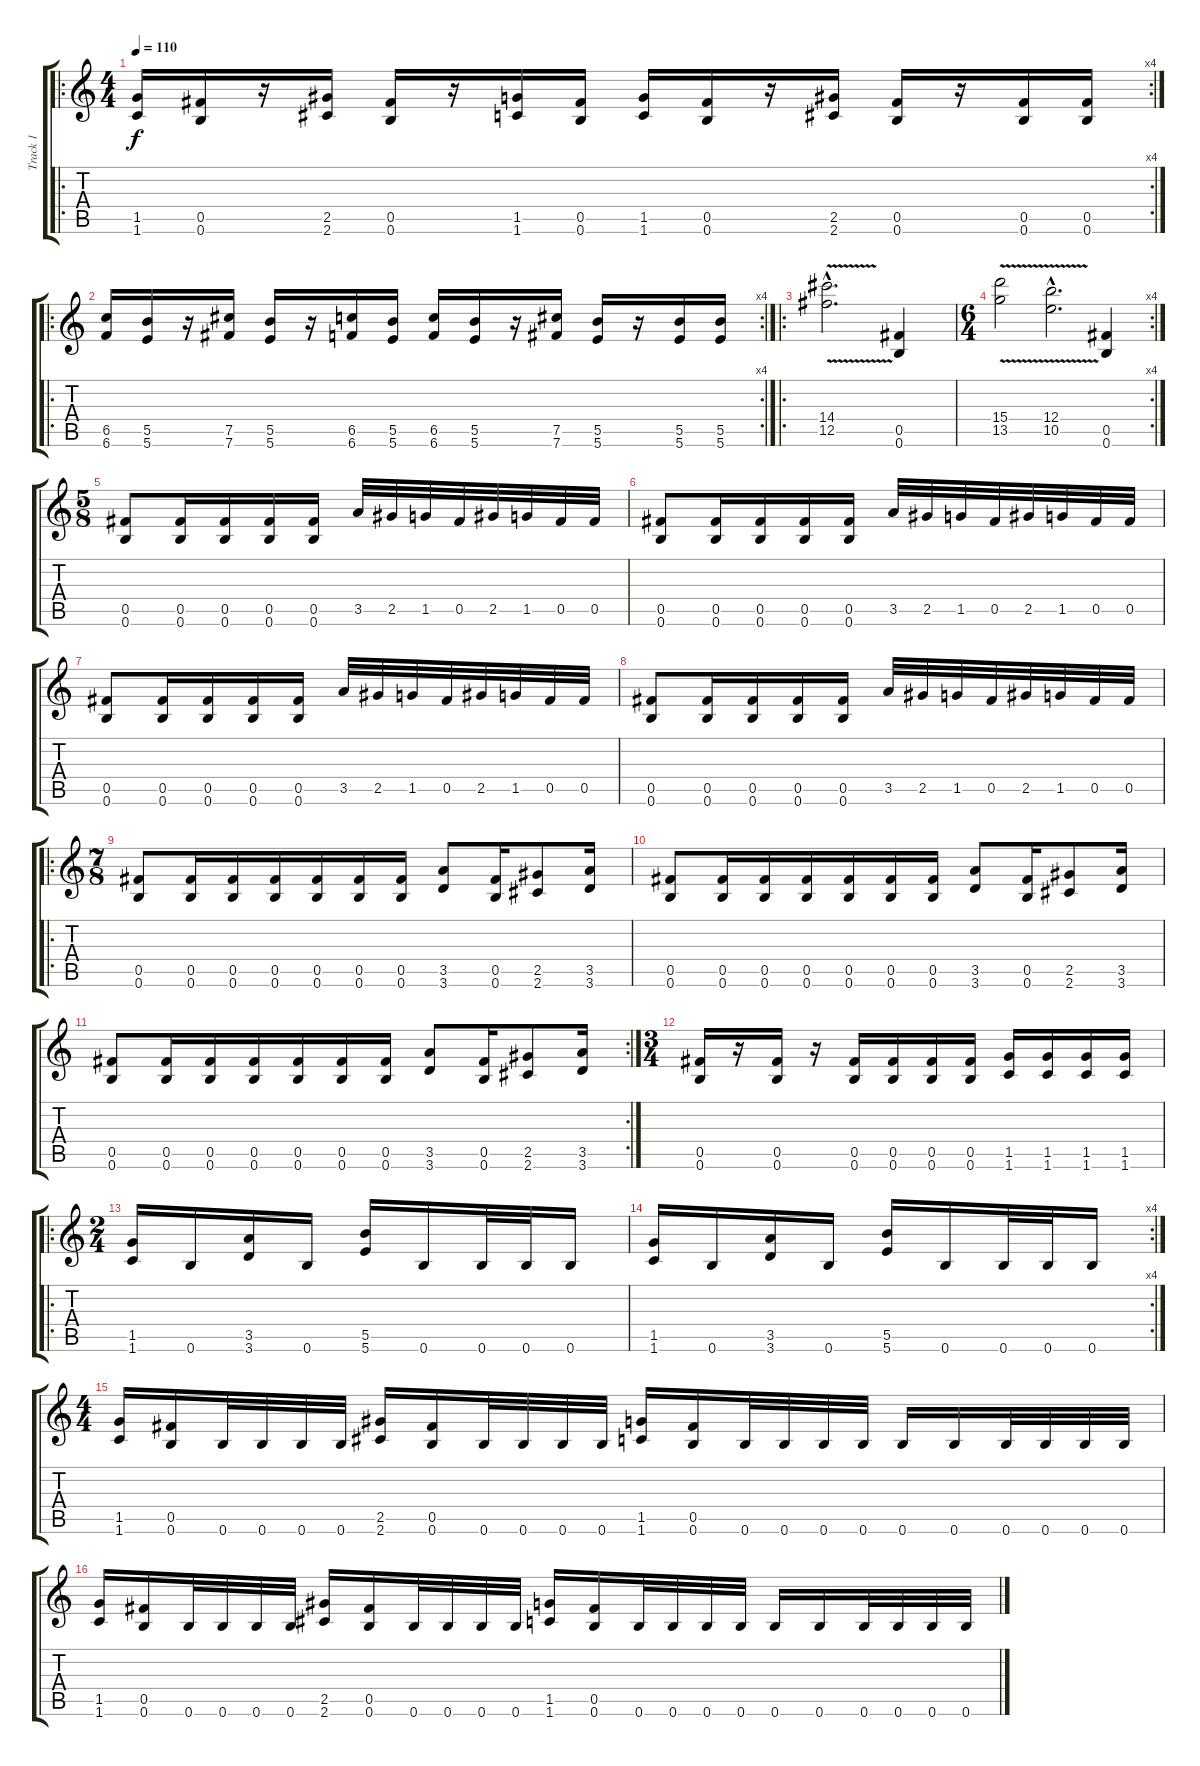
\track ("Track 1" "Track 1") {instrument sitar}
\staff {score tabs}
\tuning (Db6 Ab5 E5 B4 Gb4 B3) {hide}
\ro
\rc 4
\ts (4 4)
\tempo 110
\clef g2
\ks c
(1.5 1.6).16{dy f} (0.5 0.6).16 r.16 (2.5 2.6).16 (0.5 0.6).16 r.16 (1.5 1.6).16 (0.5 0.6).16 (1.5 1.6).16 (0.5 0.6).16 r.16 (2.5 2.6).16 (0.5 0.6).16 r.16 (0.5 0.6).16 (0.5 0.6).16 |
\ro
\rc 4
(6.5 6.6).16 (5.5 5.6).16 r.16 (7.5 7.6).16 (5.5 5.6).16 r.16 (6.5 6.6).16 (5.5 5.6).16 (6.5 6.6).16 (5.5 5.6).16 r.16 (7.5 7.6).16 (5.5 5.6).16 r.16 (5.5 5.6).16 (5.5 5.6).16 |
\ro
(14.4{v hac} 12.5{v hac}).2{d} (0.5 0.6).4 |
\rc 4
\ts (6 4)
(15.4{v} 13.5{v}).2 (12.4{v hac} 10.5{v hac}).2{d} (0.5 0.6).4 |
\ts (5 8)
(0.5 0.6).8 (0.5 0.6).16 (0.5 0.6).16 (0.5 0.6).16 (0.5 0.6).16 3.5.32 2.5.32 1.5.32 0.5.32 2.5.32 1.5.32 0.5.32 0.5.32 |
(0.5 0.6).8 (0.5 0.6).16 (0.5 0.6).16 (0.5 0.6).16 (0.5 0.6).16 3.5.32 2.5.32 1.5.32 0.5.32 2.5.32 1.5.32 0.5.32 0.5.32 |
(0.5 0.6).8 (0.5 0.6).16 (0.5 0.6).16 (0.5 0.6).16 (0.5 0.6).16 3.5.32 2.5.32 1.5.32 0.5.32 2.5.32 1.5.32 0.5.32 0.5.32 |
(0.5 0.6).8 (0.5 0.6).16 (0.5 0.6).16 (0.5 0.6).16 (0.5 0.6).16 3.5.32 2.5.32 1.5.32 0.5.32 2.5.32 1.5.32 0.5.32 0.5.32 |
\ro
\ts (7 8)
(0.5 0.6).8 (0.5 0.6).16 (0.5 0.6).16 (0.5 0.6).16 (0.5 0.6).16 (0.5 0.6).16 (0.5 0.6).16 (3.5 3.6).8 (0.5 0.6).16 (2.5 2.6).8 (3.5 3.6).16 |
(0.5 0.6).8 (0.5 0.6).16 (0.5 0.6).16 (0.5 0.6).16 (0.5 0.6).16 (0.5 0.6).16 (0.5 0.6).16 (3.5 3.6).8 (0.5 0.6).16 (2.5 2.6).8 (3.5 3.6).16 |
\rc 2
(0.5 0.6).8 (0.5 0.6).16 (0.5 0.6).16 (0.5 0.6).16 (0.5 0.6).16 (0.5 0.6).16 (0.5 0.6).16 (3.5 3.6).8 (0.5 0.6).16 (2.5 2.6).8 (3.5 3.6).16 |
\ts (3 4)
(0.5 0.6).16 r.16 (0.5 0.6).16 r.16 (0.5 0.6).16 (0.5 0.6).16 (0.5 0.6).16 (0.5 0.6).16 (1.5 1.6).16 (1.5 1.6).16 (1.5 1.6).16 (1.5 1.6).16 |
\ro
\ts (2 4)
(1.5 1.6).16 0.6.16 (3.5 3.6).16 0.6.16 (5.5 5.6).16 0.6.16 0.6.32 0.6.32 0.6.16 |
\rc 4
(1.5 1.6).16 0.6.16 (3.5 3.6).16 0.6.16 (5.5 5.6).16 0.6.16 0.6.32 0.6.32 0.6.16 |
\ts (4 4)
(1.5 1.6).16 (0.5 0.6).16 0.6.32 0.6.32 0.6.32 0.6.32 (2.5 2.6).16 (0.5 0.6).16 0.6.32 0.6.32 0.6.32 0.6.32 (1.5 1.6).16 (0.5 0.6).16 0.6.32 0.6.32 0.6.32 0.6.32 0.6.16 0.6.16 0.6.32 0.6.32 0.6.32 0.6.32 |
(1.5 1.6).16 (0.5 0.6).16 0.6.32 0.6.32 0.6.32 0.6.32 (2.5 2.6).16 (0.5 0.6).16 0.6.32 0.6.32 0.6.32 0.6.32 (1.5 1.6).16 (0.5 0.6).16 0.6.32 0.6.32 0.6.32 0.6.32 0.6.16 0.6.16 0.6.32 0.6.32 0.6.32 0.6.32
